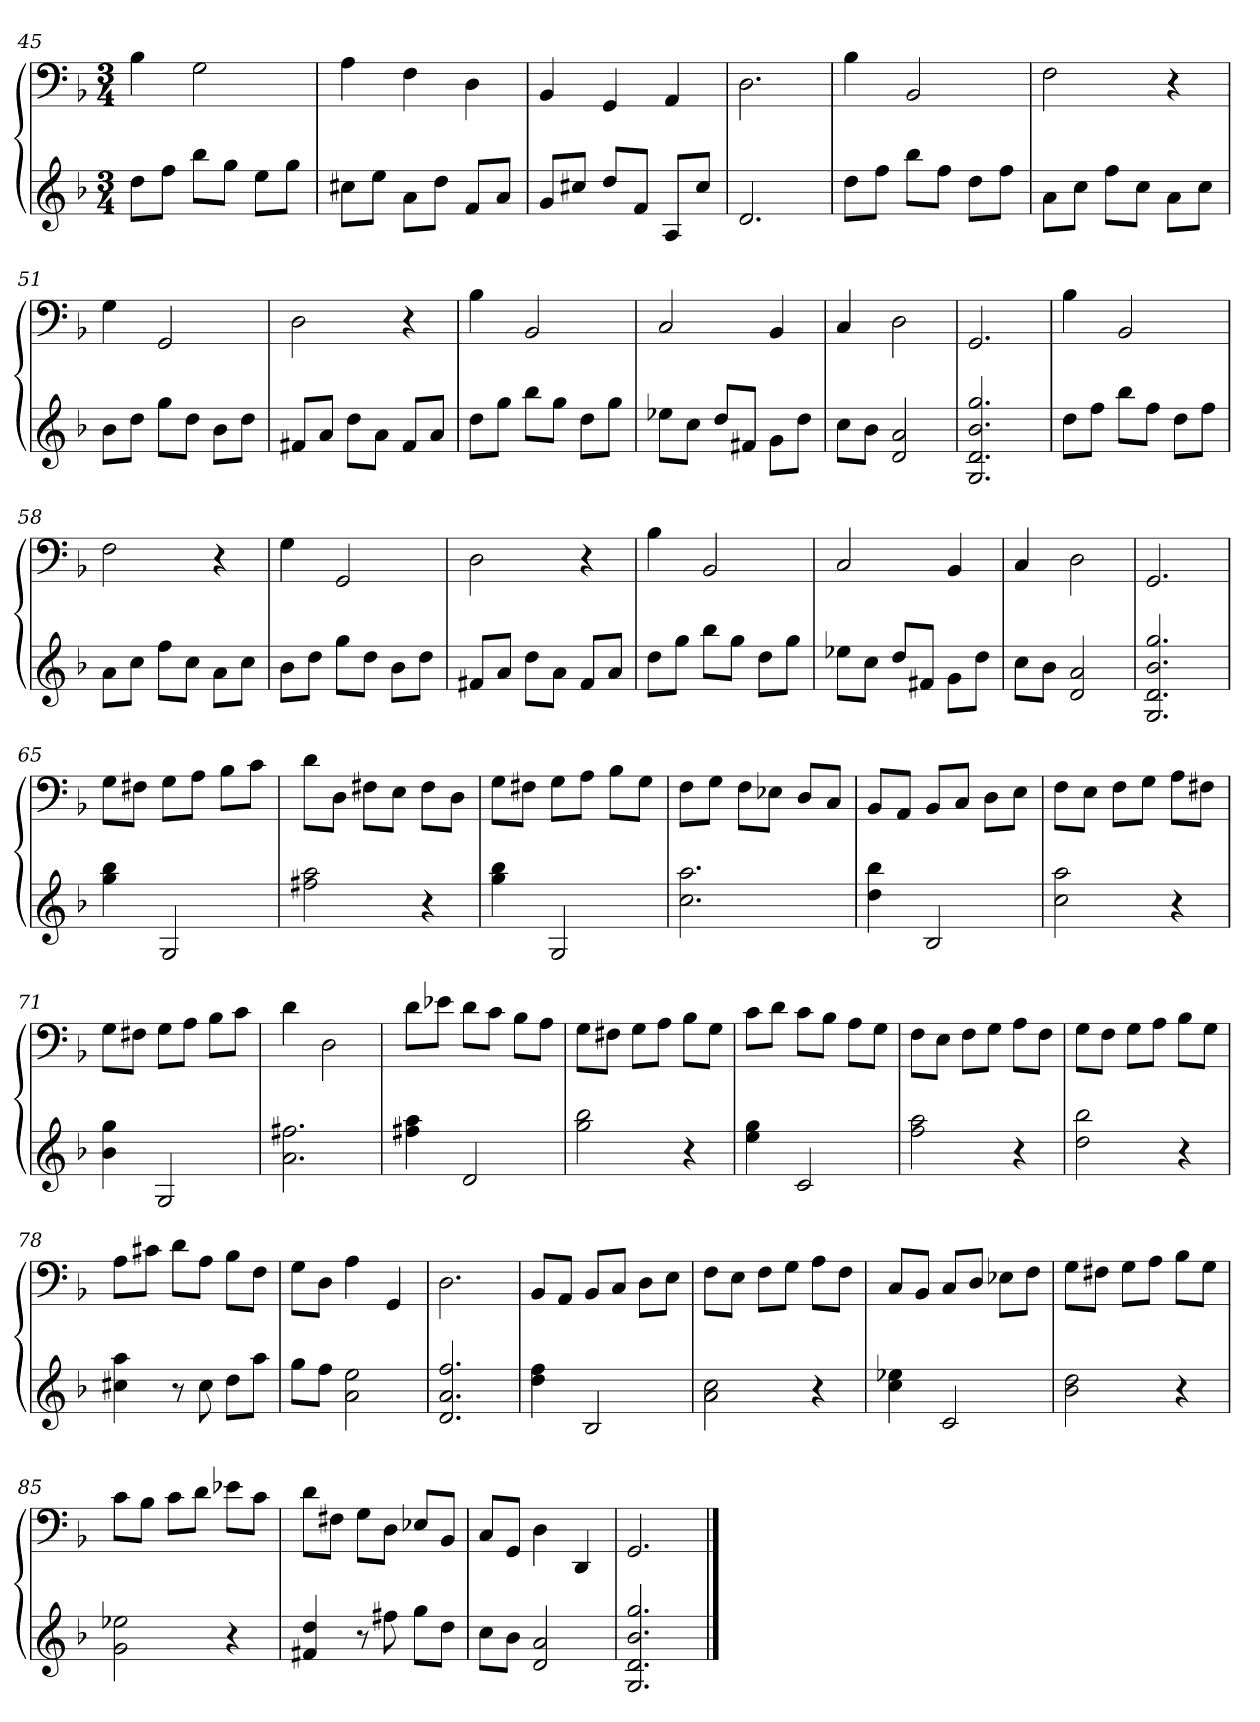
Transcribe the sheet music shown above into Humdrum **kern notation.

**kern	**kern
*part1	*part1
*staff2	*staff1
*k[b-]	*k[b-]
*d:	*d:
*M3/4	*M3/4
=45	=45
8ddL	4B-
8ffJ	.
8bb-L	2G
8ggJ	.
8eeL	.
8ggJ	.
=46	=46
8cc#XL	4A
8eeJ	.
8aL	4F
8ddJ	.
8fL	4D
8aJ	.
=47	=47
8gL	4BB-
8cc#XJ	.
8ddL	4GG
8fJ	.
8AL	4AA
8cc#J	.
=48	=48
2.d	2.D
=49	=49
8ddL	4B-
8ffJ	.
8bb-L	2BB-
8ffJ	.
8ddL	.
8ffJ	.
=50	=50
8aL	2F
8ccJ	.
8ffL	.
8ccJ	.
8aL	4r
8ccJ	.
=51	=51
8b-L	4G
8ddJ	.
8ggL	2GG
8ddJ	.
8b-L	.
8ddJ	.
=52	=52
8f#XL	2D
8aJ	.
8ddL	.
8aJ	.
8f#L	4r
8aJ	.
=53	=53
8ddL	4B-
8ggJ	.
8bb-L	2BB-
8ggJ	.
8ddL	.
8ggJ	.
=54	=54
8ee-XL	2C
8ccJ	.
8ddL	.
8f#XJ	.
8gL	4BB-
8ddJ	.
=55	=55
8ccL	4C
8b-J	.
2d 2a	2D
=56	=56
2.G 2.d 2.b- 2.gg	2.GG
=57	=57
8ddL	4B-
8ffJ	.
8bb-L	2BB-
8ffJ	.
8ddL	.
8ffJ	.
=58	=58
8aL	2F
8ccJ	.
8ffL	.
8ccJ	.
8aL	4r
8ccJ	.
=59	=59
8b-L	4G
8ddJ	.
8ggL	2GG
8ddJ	.
8b-L	.
8ddJ	.
=60	=60
8f#XL	2D
8aJ	.
8ddL	.
8aJ	.
8f#L	4r
8aJ	.
=61	=61
8ddL	4B-
8ggJ	.
8bb-L	2BB-
8ggJ	.
8ddL	.
8ggJ	.
=62	=62
8ee-XL	2C
8ccJ	.
8ddL	.
8f#XJ	.
8gL	4BB-
8ddJ	.
=63	=63
8ccL	4C
8b-J	.
2d 2a	2D
=64	=64
2.G 2.d 2.b- 2.gg	2.GG
=65	=65
4gg 4bb-	8GL
.	8F#XJ
2G	8GL
.	8AJ
.	8B-L
.	8cJ
=66	=66
2ff#X 2aa	8dL
.	8DJ
.	8F#XL
.	8EJ
4r	8F#L
.	8DJ
=67	=67
4gg 4bb-	8GL
.	8F#XJ
2G	8GL
.	8AJ
.	8B-L
.	8GJ
=68	=68
2.cc 2.aa	8FL
.	8GJ
.	8FL
.	8E-XJ
.	8DL
.	8CJ
=69	=69
4dd 4bb-	8BB-L
.	8AAJ
2B-	8BB-L
.	8CJ
.	8DL
.	8EJ
=70	=70
2cc 2aa	8FL
.	8EJ
.	8FL
.	8GJ
4r	8AL
.	8F#XJ
=71	=71
4b- 4gg	8GL
.	8F#XJ
2G	8GL
.	8AJ
.	8B-L
.	8cJ
=72	=72
2.a 2.ff#X	4d
.	2D
=73	=73
4ff#X 4aa	8dL
.	8e-XJ
2d	8dL
.	8cJ
.	8B-L
.	8AJ
=74	=74
2gg 2bb-	8GL
.	8F#XJ
.	8GL
.	8AJ
4r	8B-L
.	8GJ
=75	=75
4ee 4gg	8cL
.	8dJ
2c	8cL
.	8B-J
.	8AL
.	8GJ
=76	=76
2ff 2aa	8FL
.	8EJ
.	8FL
.	8GJ
4r	8AL
.	8FJ
=77	=77
2dd 2bb-	8GL
.	8FJ
.	8GL
.	8AJ
4r	8B-L
.	8GJ
=78	=78
4cc#X 4aa	8AL
.	8c#XJ
8r	8dL
8cc#	8AJ
8ddL	8B-L
8aaJ	8FJ
=79	=79
8ggL	8GL
8ffJ	8DJ
2a 2ee	4A
.	4GG
=80	=80
2.d 2.a 2.ff	2.D
=81	=81
4dd 4ff	8BB-L
.	8AAJ
2B-	8BB-L
.	8CJ
.	8DL
.	8EJ
=82	=82
2a 2cc	8FL
.	8EJ
.	8FL
.	8GJ
4r	8AL
.	8FJ
=83	=83
4cc 4ee-X	8CL
.	8BB-J
2c	8CL
.	8DJ
.	8E-XL
.	8FJ
=84	=84
2b- 2dd	8GL
.	8F#XJ
.	8GL
.	8AJ
4r	8B-L
.	8GJ
=85	=85
2g 2ee-X	8cL
.	8B-J
.	8cL
.	8dJ
4r	8e-XL
.	8cJ
=86	=86
4f#X 4dd	8dL
.	8F#XJ
8r	8GL
8ff#X	8DJ
8ggL	8E-XL
8ddJ	8BB-J
=87	=87
8ccL	8CL
8b-J	8GGJ
2d 2a	4D
.	4DD
=88	=88
2.G 2.d 2.b- 2.gg	2.GG
==	==
*-	*-
